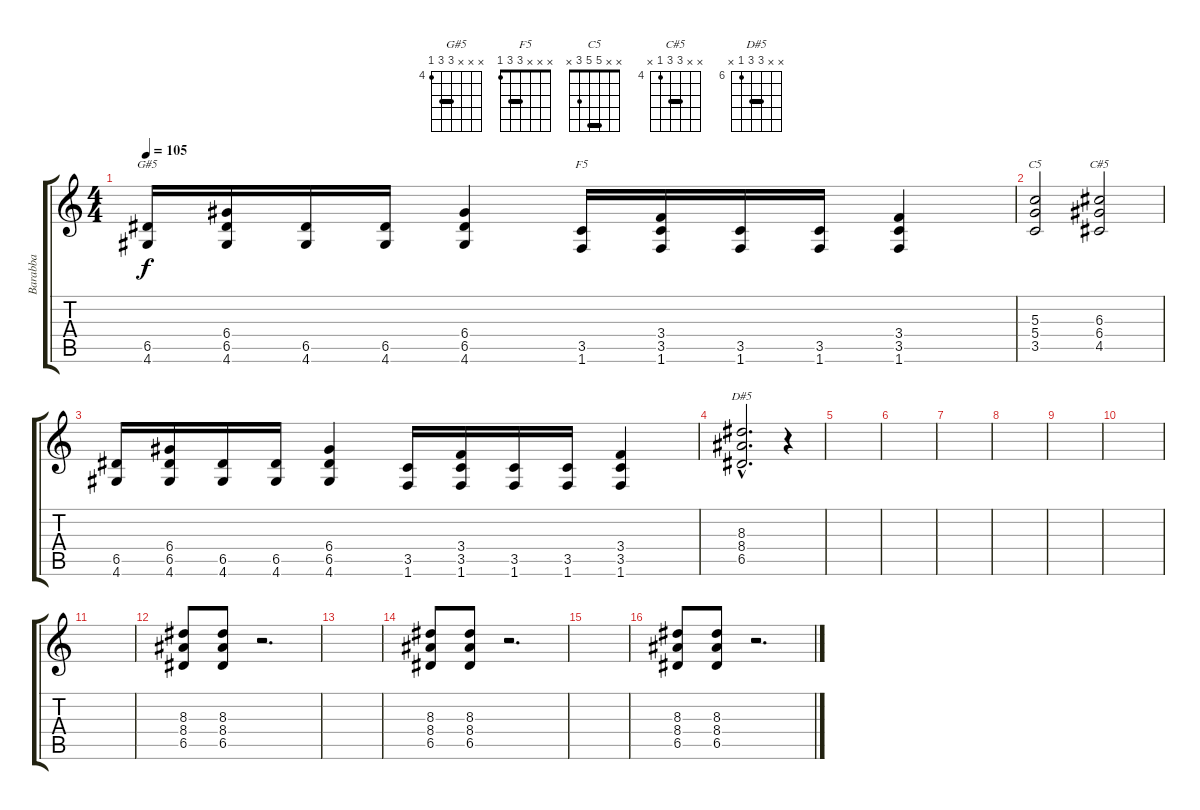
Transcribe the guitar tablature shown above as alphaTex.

\track ("Barabba" "Barabba") {instrument distortionguitar}
\staff {score tabs}
\tuning (E4 B3 G3 D3 A2 E2) {hide}
\chord ("G#5" x x x 6 6 4) {firstfret 4 barre 6}
\chord ("F5" x x x 3 3 1) {barre 3}
\chord ("C5" x x 5 5 3 x) {barre 5}
\chord ("C#5" x x 6 6 4 x) {firstfret 4 barre 6}
\chord ("D#5" x x 8 8 6 x) {firstfret 6 barre 8}
\ts (4 4)
\tempo 105
\clef g2
\ks c
(6.5 4.6).16{ch "G#5" dy f} (6.4 6.5 4.6).16 (6.5 4.6).16 (6.5 4.6).16 (6.4 6.5 4.6).4 (3.5 1.6).16{ch "F5"} (3.4 3.5 1.6).16 (3.5 1.6).16 (3.5 1.6).16 (3.4 3.5 1.6).4 |
(5.3 5.4 3.5).2{ch "C5"} (6.3 6.4 4.5).2{ch "C#5"} |
(6.5 4.6).16 (6.4 6.5 4.6).16 (6.5 4.6).16 (6.5 4.6).16 (6.4 6.5 4.6).4 (3.5 1.6).16 (3.4 3.5 1.6).16 (3.5 1.6).16 (3.5 1.6).16 (3.4 3.5 1.6).4 |
(8.3{hac} 8.4{hac} 6.5{hac}).2{d ch "D#5"} r.4 |
|
|
|
|
|
|
|
(8.3 8.4 6.5).8 (8.3 8.4 6.5).8 r.2{d} |
|
(8.3 8.4 6.5).8 (8.3 8.4 6.5).8 r.2{d} |
|
(8.3 8.4 6.5).8 (8.3 8.4 6.5).8 r.2{d}
